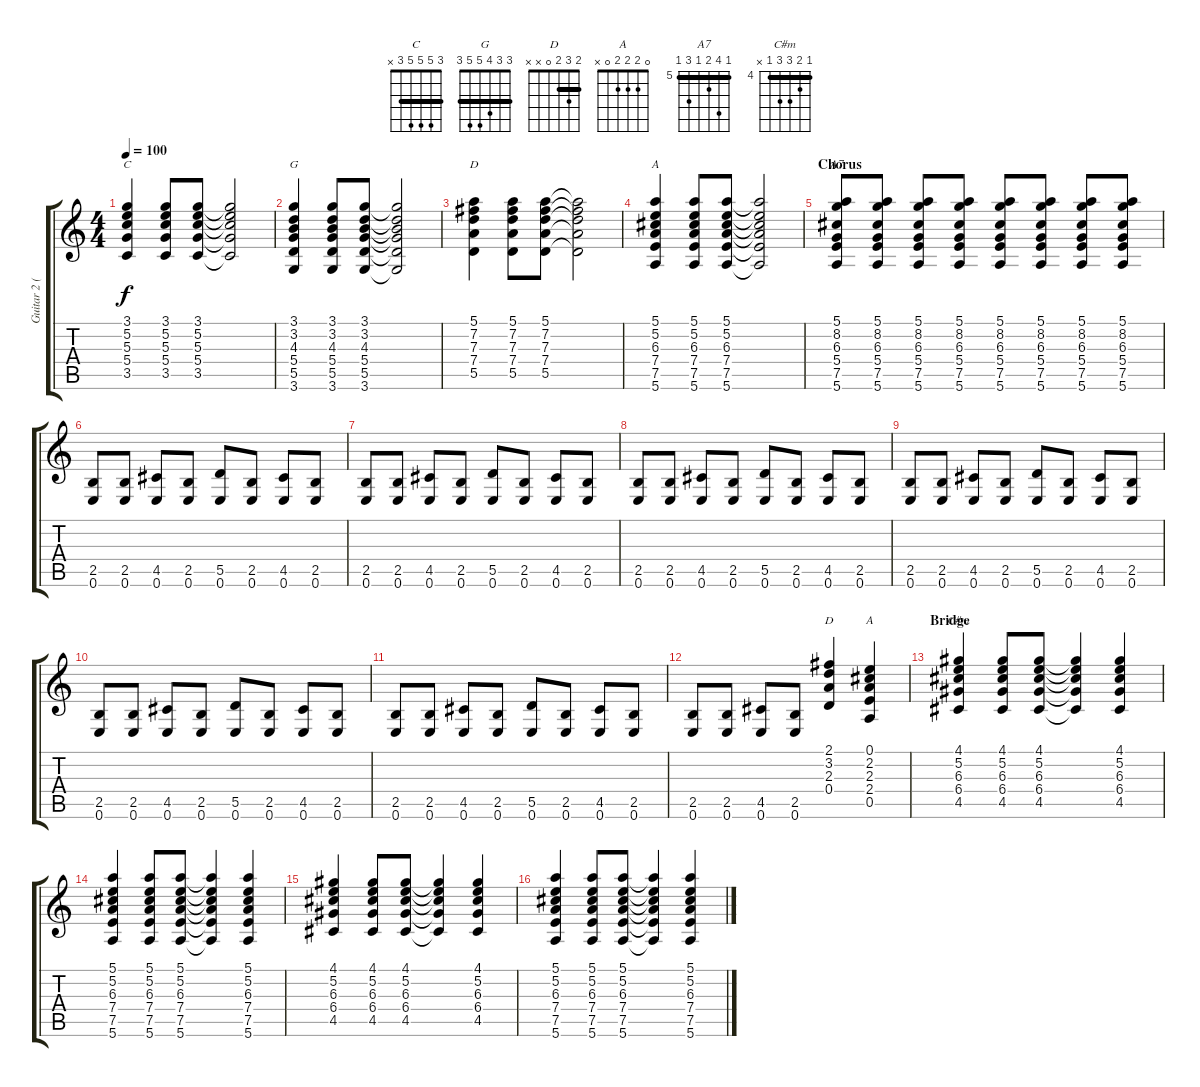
\track ("Guitar 2 (guitar dub)" "Guitar 2 (") {instrument acousticguitarsteel}
\staff {score tabs}
\tuning (E4 B3 G3 D3 A2 E2) {hide}
\chord ("C" 3 5 5 5 3 x) {barre 3}
\chord ("G" 3 3 4 5 5 3) {barre 3}
\chord ("D" 5 7 7 7 5 x) {firstfret 5 barre 5}
\chord ("A" 5 5 6 7 7 5) {firstfret 5 barre 5}
\chord ("A7" 5 8 6 5 7 5) {firstfret 5 barre 5}
\chord ("D" 2 3 2 0 x x) {barre 2}
\chord ("A" 0 2 2 2 0 x)
\chord ("C#m" 4 5 6 6 4 x) {firstfret 4 barre 4}
\ts (4 4)
\tempo 100
\clef g2
\ks c
(3.1 5.2 5.3 5.4 3.5).4{ch "C" dy f} (3.1 5.2 5.3 5.4 3.5).8 (3.1 5.2 5.3 5.4 3.5).8 (3.1{t} 5.2{t} 5.3{t} 5.4{t} 3.5{t}).2 |
(3.1 3.2 4.3 5.4 5.5 3.6).4{ch "G"} (3.1 3.2 4.3 5.4 5.5 3.6).8 (3.1 3.2 4.3 5.4 5.5 3.6).8 (3.1{t} 3.2{t} 4.3{t} 5.4{t} 5.5{t} 3.6{t}).2 |
(5.1 7.2 7.3 7.4 5.5).4{ch "D"} (5.1 7.2 7.3 7.4 5.5).8 (5.1 7.2 7.3 7.4 5.5).8 (5.1{t} 7.2{t} 7.3{t} 7.4{t} 5.5{t}).2 |
(5.1 5.2 6.3 7.4 7.5 5.6).4{ch "A"} (5.1 5.2 6.3 7.4 7.5 5.6).8 (5.1 5.2 6.3 7.4 7.5 5.6).8 (5.1{t} 5.2{t} 6.3{t} 7.4{t} 7.5{t} 5.6{t}).2 |
\section ("" "Chorus")
(5.1 8.2 6.3 5.4 7.5 5.6).8{ch "A7"} (5.1 8.2 6.3 5.4 7.5 5.6).8 (5.1 8.2 6.3 5.4 7.5 5.6).8 (5.1 8.2 6.3 5.4 7.5 5.6).8 (5.1 8.2 6.3 5.4 7.5 5.6).8 (5.1 8.2 6.3 5.4 7.5 5.6).8 (5.1 8.2 6.3 5.4 7.5 5.6).8 (5.1 8.2 6.3 5.4 7.5 5.6).8 |
(2.5 0.6).8 (2.5 0.6).8 (4.5 0.6).8 (2.5 0.6).8 (5.5 0.6).8 (2.5 0.6).8 (4.5 0.6).8 (2.5 0.6).8 |
(2.5 0.6).8 (2.5 0.6).8 (4.5 0.6).8 (2.5 0.6).8 (5.5 0.6).8 (2.5 0.6).8 (4.5 0.6).8 (2.5 0.6).8 |
(2.5 0.6).8 (2.5 0.6).8 (4.5 0.6).8 (2.5 0.6).8 (5.5 0.6).8 (2.5 0.6).8 (4.5 0.6).8 (2.5 0.6).8 |
(2.5 0.6).8 (2.5 0.6).8 (4.5 0.6).8 (2.5 0.6).8 (5.5 0.6).8 (2.5 0.6).8 (4.5 0.6).8 (2.5 0.6).8 |
(2.5 0.6).8 (2.5 0.6).8 (4.5 0.6).8 (2.5 0.6).8 (5.5 0.6).8 (2.5 0.6).8 (4.5 0.6).8 (2.5 0.6).8 |
(2.5 0.6).8 (2.5 0.6).8 (4.5 0.6).8 (2.5 0.6).8 (5.5 0.6).8 (2.5 0.6).8 (4.5 0.6).8 (2.5 0.6).8 |
(2.5 0.6).8 (2.5 0.6).8 (4.5 0.6).8 (2.5 0.6).8 (2.1 3.2 2.3 0.4).4{ch "D"} (0.1 2.2 2.3 2.4 0.5).4{ch "A"} |
\section ("" "Bridge")
(4.1 5.2 6.3 6.4 4.5).4{ch "C#m"} (4.1 5.2 6.3 6.4 4.5).8 (4.1 5.2 6.3 6.4 4.5).8 (4.1{t} 5.2{t} 6.3{t} 6.4{t} 4.5{t}).4 (4.1 5.2 6.3 6.4 4.5).4 |
(5.1 5.2 6.3 7.4 7.5 5.6).4 (5.1 5.2 6.3 7.4 7.5 5.6).8 (5.1 5.2 6.3 7.4 7.5 5.6).8 (5.1{t} 5.2{t} 6.3{t} 7.4{t} 7.5{t} 5.6{t}).4 (5.1 5.2 6.3 7.4 7.5 5.6).4 |
(4.1 5.2 6.3 6.4 4.5).4 (4.1 5.2 6.3 6.4 4.5).8 (4.1 5.2 6.3 6.4 4.5).8 (4.1{t} 5.2{t} 6.3{t} 6.4{t} 4.5{t}).4 (4.1 5.2 6.3 6.4 4.5).4 |
(5.1 5.2 6.3 7.4 7.5 5.6).4 (5.1 5.2 6.3 7.4 7.5 5.6).8 (5.1 5.2 6.3 7.4 7.5 5.6).8 (5.1{t} 5.2{t} 6.3{t} 7.4{t} 7.5{t} 5.6{t}).4 (5.1 5.2 6.3 7.4 7.5 5.6).4
